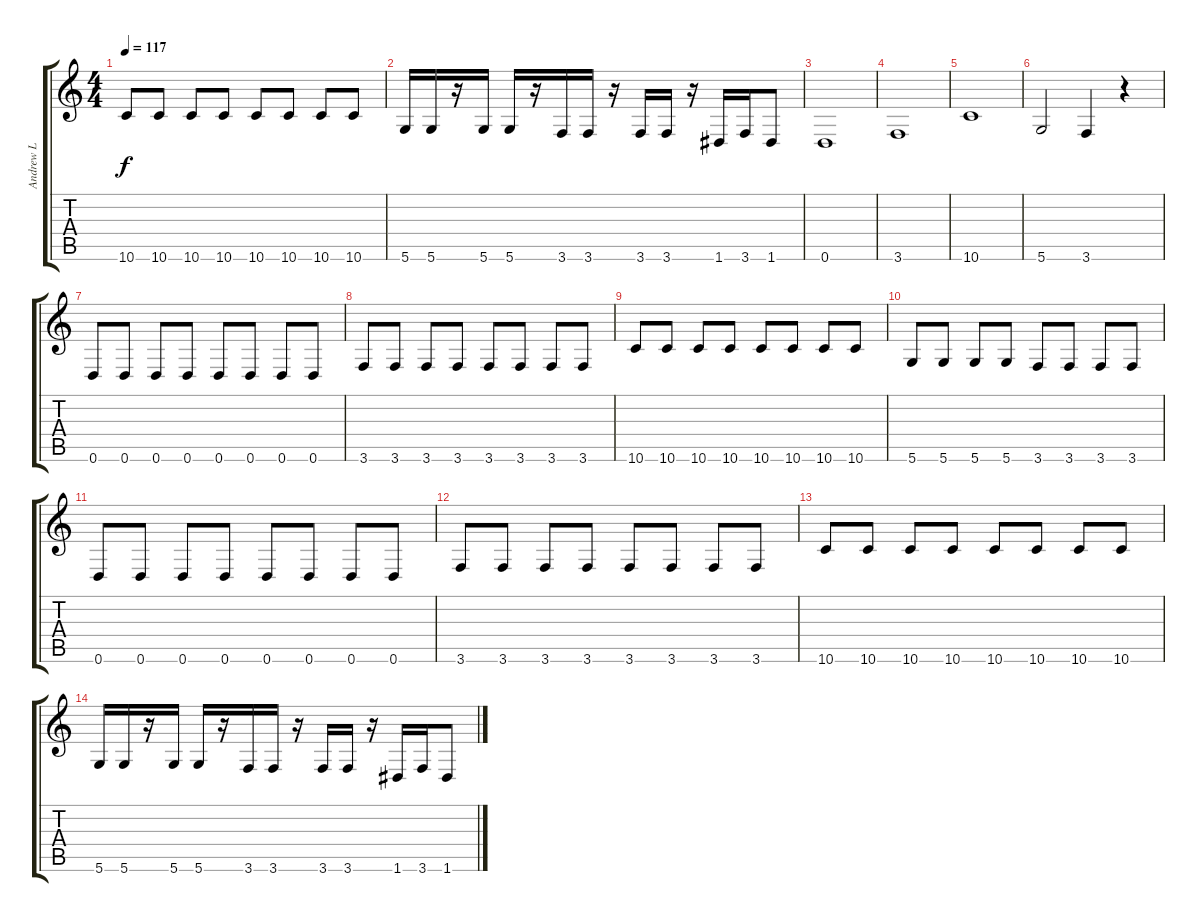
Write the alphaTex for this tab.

\track ("Andrew L" "Andrew L") {instrument slapbass2}
\staff {score tabs}
\tuning (E4 B3 G3 D3 A2 D2) {hide}
\ts (4 4)
\tempo 117
\clef g2
\ks c
10.6.8{dy f} 10.6.8 10.6.8 10.6.8 10.6.8 10.6.8 10.6.8 10.6.8 |
5.6.16 5.6.16 r.16 5.6.16 5.6.16 r.16 3.6.16 3.6.16 r.16 3.6.16 3.6.16 r.16 1.6.16 3.6.16 1.6.8 |
0.6.1{volume 11} |
3.6.1 |
10.6.1 |
5.6.2 3.6.4 r.4 |
0.6.8{volume 16} 0.6.8 0.6.8 0.6.8 0.6.8 0.6.8 0.6.8 0.6.8 |
3.6.8 3.6.8 3.6.8 3.6.8 3.6.8 3.6.8 3.6.8 3.6.8 |
10.6.8 10.6.8 10.6.8 10.6.8 10.6.8 10.6.8 10.6.8 10.6.8 |
5.6.8 5.6.8 5.6.8 5.6.8 3.6.8 3.6.8 3.6.8 3.6.8 |
0.6.8 0.6.8 0.6.8 0.6.8 0.6.8 0.6.8 0.6.8 0.6.8 |
3.6.8 3.6.8 3.6.8 3.6.8 3.6.8 3.6.8 3.6.8 3.6.8 |
10.6.8 10.6.8 10.6.8 10.6.8 10.6.8 10.6.8 10.6.8 10.6.8 |
5.6.16 5.6.16 r.16 5.6.16 5.6.16 r.16 3.6.16 3.6.16 r.16 3.6.16 3.6.16 r.16 1.6.16 3.6.16 1.6.8
